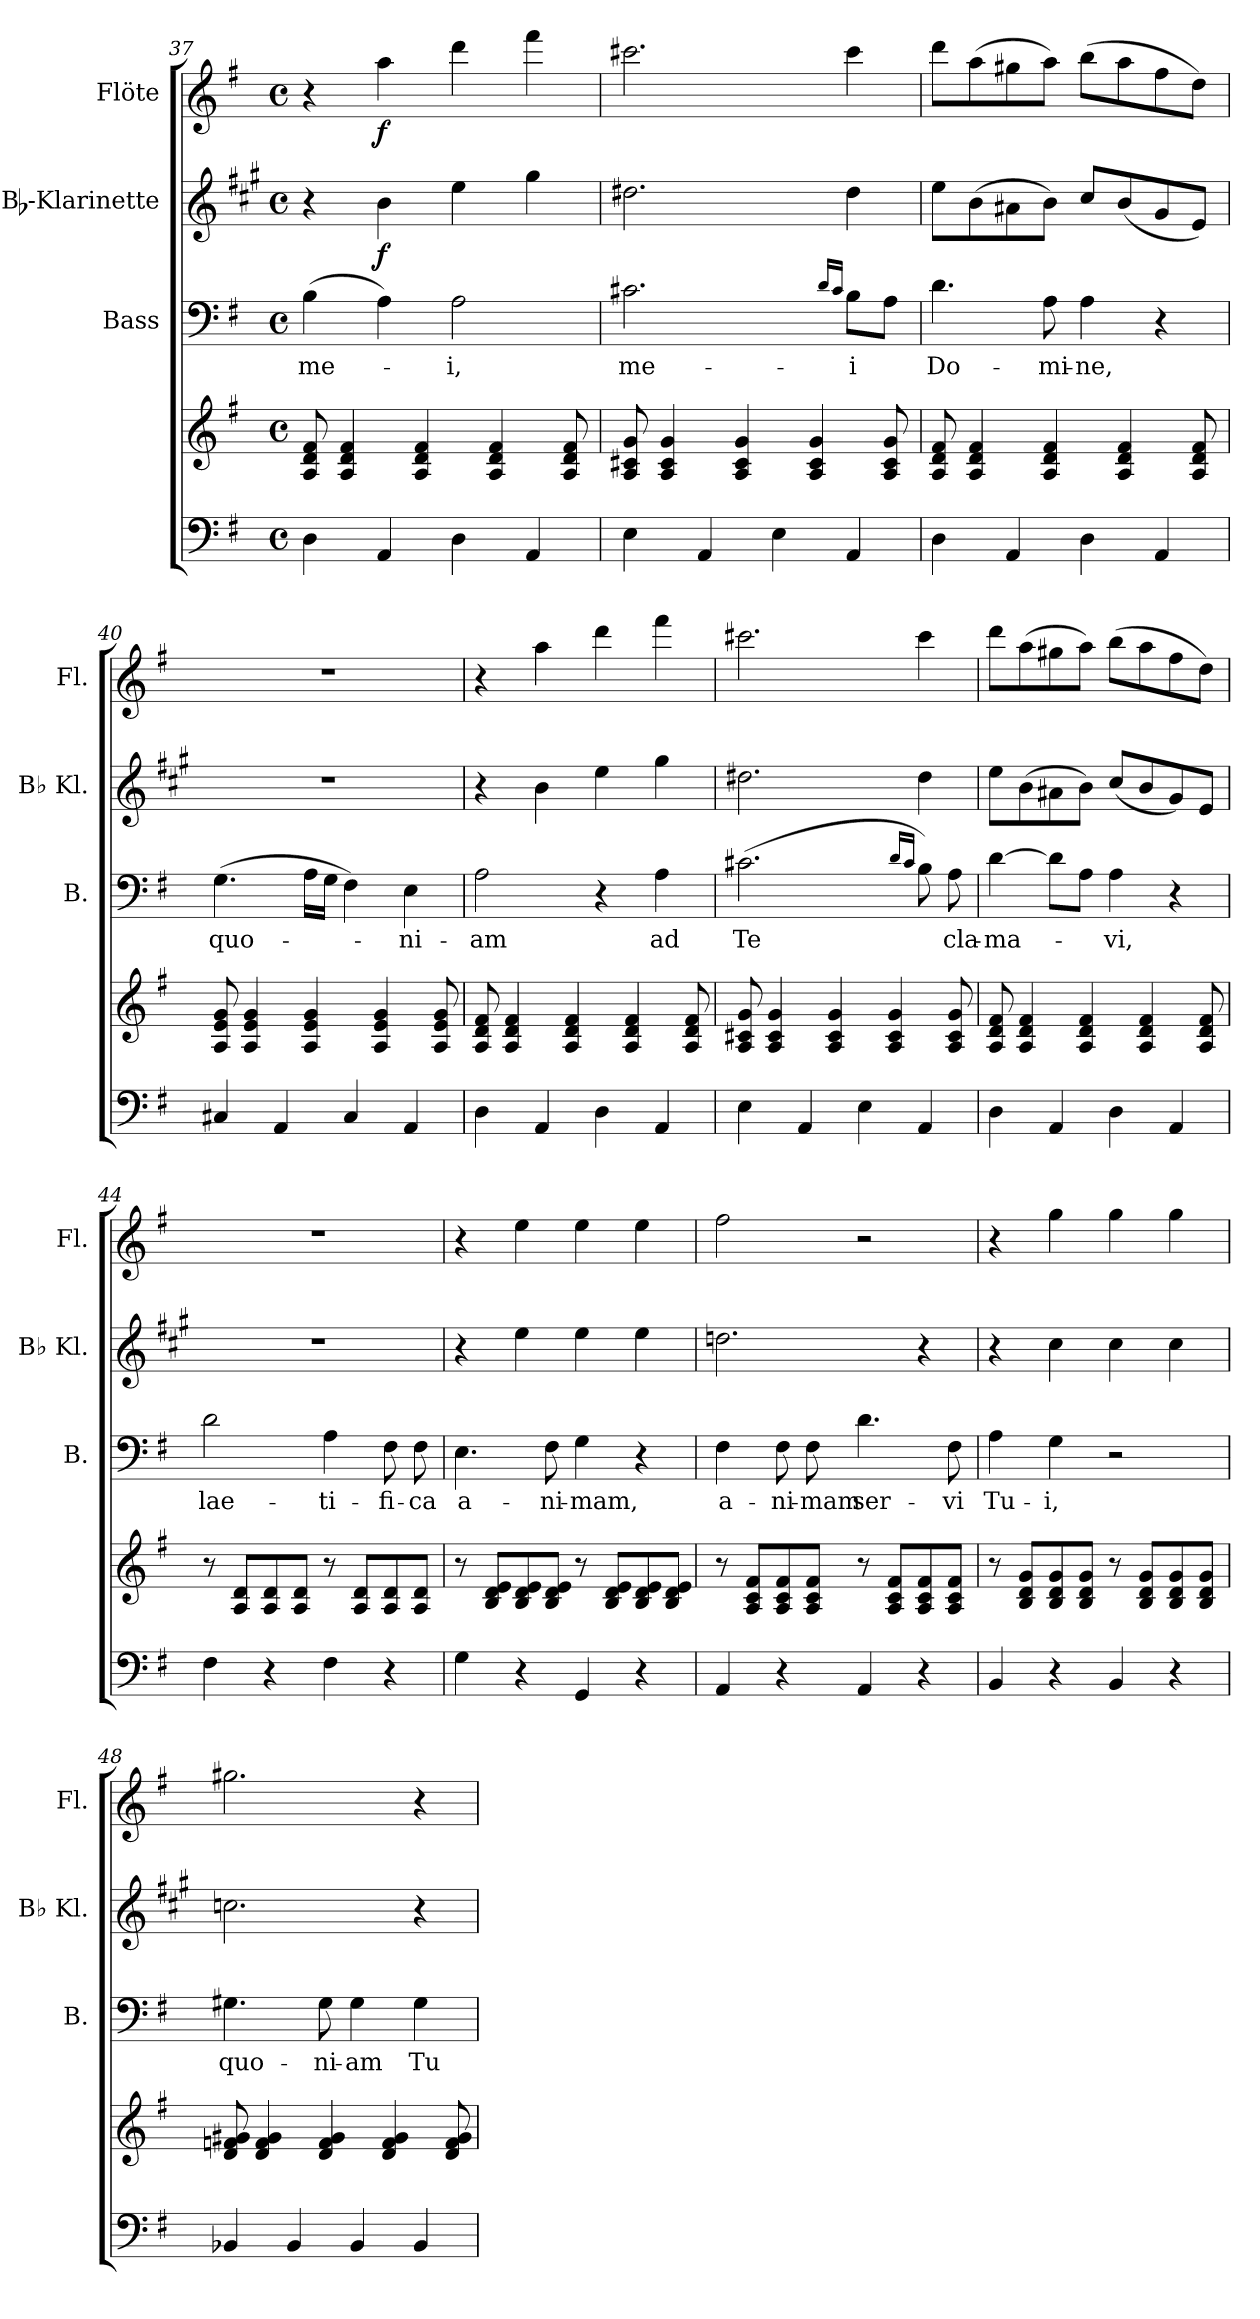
**kern	**kern	**kern	**text	**kern	**dynam	**kern	**dynam
*part4	*part4	*part3	*part3	*part2	*part2	*part1	*part1
*staff5	*staff4	*staff3	*staff3	*staff2	*staff2	*staff1	*staff1
*	*	*I"Bass	*	*I"Bb-Klarinette	*	*I"Flöte	*
*	*	*I'B.	*	*I'Bb Kl.	*	*I'Fl.	*
*clefF4	*clefG2	*clefF4	*	*clefG2	*	*clefG2	*
*	*	*	*	*ITrd1c2	*	*	*
*k[f#]	*k[f#]	*k[f#]	*	*k[f#]	*	*k[f#]	*
*G:	*G:	*G:	*	*G:	*	*G:	*
*M4/4	*M4/4	*M4/4	*	*M4/4	*	*M4/4	*
*met(c)	*met(c)	*met(c)	*	*met(c)	*	*met(c)	*
=37	=37	=37	=37	=37	=37	=37	=37
!	!	!	!LO:LY:b	!	!	!	!
4D\	8A/ 8d/ 8f#/	(>4B\	me-	4r	.	4r	.
.	4A/ 4d/ 4f#/	.	.	.	.	.	.
!	!	!	!	!	!LO:DY:b	!	!LO:DY:b
4AA/	.	4A\)	.	4a\	f	4aa\	f
.	4A/ 4d/ 4f#/	.	.	.	.	.	.
!	!	!	!LO:LY:b	!	!	!	!
4D\	.	2A\	-i,	4dd\	.	4ddd\	.
.	4A/ 4d/ 4f#/	.	.	.	.	.	.
4AA/	.	.	.	4ff#\	.	4fff#\	.
.	8A/ 8d/ 8f#/	.	.	.	.	.	.
=38	=38	=38	=38	=38	=38	=38	=38
!	!	!	!LO:LY:b	!	!	!	!
4E\	8A/ 8c#X/ 8g/	2.c#X\	me-	2.cc#X\	.	2.ccc#X\	.
.	4A/ 4c#/ 4g/	.	.	.	.	.	.
4AA/	.	.	.	.	.	.	.
.	4A/ 4c#/ 4g/	.	.	.	.	.	.
4E\	.	.	.	.	.	.	.
.	4A/ 4c#/ 4g/	.	.	.	.	.	.
.	.	16qd/LL	.	.	.	.	.
.	.	16qc#/JJ	.	.	.	.	.
!	!	!	!LO:LY:b	!	!	!	!
4AA/	.	8B\L	-i	4cc#\	.	4ccc#\	.
.	8A/ 8c#/ 8g/	8A\J	.	.	.	.	.
!!LO:PB:g=z
=39	=39	=39	=39	=39	=39	=39	=39
!	!	!	!LO:LY:b	!	!	!	!
4D\	8A/ 8d/ 8f#/	4.d\	Do-	8dd\L	.	8ddd\L	.
.	4A/ 4d/ 4f#/	.	.	(>8a\	.	(>8aa\	.
4AA/	.	.	.	8g#X\	.	8gg#X\	.
!	!	!	!LO:LY:b	!	!	!	!
.	4A/ 4d/ 4f#/	8A\	-mi-	8a\J)	.	8aa\J)	.
!	!	!	!LO:LY:b	!	!	!	!
4D\	.	4A\	-ne,	8b/L	.	(>8bb\L	.
.	4A/ 4d/ 4f#/	.	.	(<8a/	.	8aa\	.
4AA/	.	4r	.	8f#/	.	8ff#\	.
.	8A/ 8d/ 8f#/	.	.	8d/J)	.	8dd\J)	.
=40	=40	=40	=40	=40	=40	=40	=40
!	!	!	!LO:LY:b	!	!	!	!
4C#X/	8A/ 8e/ 8g/	(>4.G\	quo-	1r	.	1r	.
.	4A/ 4e/ 4g/	.	.	.	.	.	.
4AA/	.	.	.	.	.	.	.
.	4A/ 4e/ 4g/	16A\LL	.	.	.	.	.
.	.	16G\JJ	.	.	.	.	.
4C#/	.	4F#\)	.	.	.	.	.
.	4A/ 4e/ 4g/	.	.	.	.	.	.
!	!	!	!LO:LY:b	!	!	!	!
4AA/	.	4E\	-ni-	.	.	.	.
.	8A/ 8e/ 8g/	.	.	.	.	.	.
=41	=41	=41	=41	=41	=41	=41	=41
!	!	!	!LO:LY:b	!	!	!	!
4D\	8A/ 8d/ 8f#/	2A\	-am	4r	.	4r	.
.	4A/ 4d/ 4f#/	.	.	.	.	.	.
4AA/	.	.	.	4a\	.	4aa\	.
.	4A/ 4d/ 4f#/	.	.	.	.	.	.
4D\	.	4r	.	4dd\	.	4ddd\	.
.	4A/ 4d/ 4f#/	.	.	.	.	.	.
!	!	!	!LO:LY:b	!	!	!	!
4AA/	.	4A\	ad	4ff#\	.	4fff#\	.
.	8A/ 8d/ 8f#/	.	.	.	.	.	.
=42	=42	=42	=42	=42	=42	=42	=42
!	!	!	!LO:LY:b	!	!	!	!
4E\	8A/ 8c#X/ 8g/	(>2.c#X\	Te	2.cc#X\	.	2.ccc#X\	.
.	4A/ 4c#/ 4g/	.	.	.	.	.	.
4AA/	.	.	.	.	.	.	.
.	4A/ 4c#/ 4g/	.	.	.	.	.	.
4E\	.	.	.	.	.	.	.
.	4A/ 4c#/ 4g/	.	.	.	.	.	.
.	.	16qd/LL	.	.	.	.	.
.	.	16qc#/JJ	.	.	.	.	.
4AA/	.	8B\)	.	4cc#\	.	4ccc#\	.
!	!	!	!LO:LY:b	!	!	!	!
.	8A/ 8c#/ 8g/	8A\	cla-	.	.	.	.
!!LO:LB:g=z
=43	=43	=43	=43	=43	=43	=43	=43
!	!	!	!LO:LY:b	!	!	!	!
4D\	8A/ 8d/ 8f#/	[4d\	-ma-	8dd\L	.	8ddd\L	.
.	4A/ 4d/ 4f#/	.	.	(>8a\	.	(>8aa\	.
4AA/	.	8d\L]	.	8g#X\	.	8gg#X\	.
.	4A/ 4d/ 4f#/	8A\J	.	8a\J)	.	8aa\J)	.
!	!	!	!LO:LY:b	!	!	!	!
4D\	.	4A\	-vi,	(<8b/L	.	(>8bb\L	.
.	4A/ 4d/ 4f#/	.	.	8a/	.	8aa\	.
4AA/	.	4r	.	8f#/)	.	8ff#\	.
.	8A/ 8d/ 8f#/	.	.	8d/J	.	8dd\J)	.
=44	=44	=44	=44	=44	=44	=44	=44
!	!	!	!LO:LY:b	!	!	!	!
4F#\	8r	2d\	lae-	1r	.	1r	.
.	8A/ 8d/L	.	.	.	.	.	.
4r	8A/ 8d/	.	.	.	.	.	.
.	8A/ 8d/J	.	.	.	.	.	.
!	!	!	!LO:LY:b	!	!	!	!
4F#\	8r	4A\	-ti-	.	.	.	.
.	8A/ 8d/L	.	.	.	.	.	.
!	!	!	!LO:LY:b	!	!	!	!
4r	8A/ 8d/	8F#\	-fi-	.	.	.	.
!	!	!	!LO:LY:b	!	!	!	!
.	8A/ 8d/J	8F#\	-ca	.	.	.	.
=45	=45	=45	=45	=45	=45	=45	=45
!	!	!	!LO:LY:b	!	!	!	!
4G\	8r	4.E\	a-	4r	.	4r	.
.	8B/ 8d/ 8e/L	.	.	.	.	.	.
4r	8B/ 8d/ 8e/	.	.	4dd\	.	4ee\	.
!	!	!	!LO:LY:b	!	!	!	!
.	8B/ 8d/ 8e/J	8F#\	-ni-	.	.	.	.
!	!	!	!LO:LY:b	!	!	!	!
4GG/	8r	4G\	-mam,	4dd\	.	4ee\	.
.	8B/ 8d/ 8e/L	.	.	.	.	.	.
4r	8B/ 8d/ 8e/	4r	.	4dd\	.	4ee\	.
.	8B/ 8d/ 8e/J	.	.	.	.	.	.
!!LO:PB:g=z
=46	=46	=46	=46	=46	=46	=46	=46
!	!	!	!LO:LY:b	!	!	!	!
4AA/	8r	4F#\	a-	2.ccn\	.	2ff#\	.
.	8A/ 8c/ 8f#/L	.	.	.	.	.	.
!	!	!	!LO:LY:b	!	!	!	!
4r	8A/ 8c/ 8f#/	8F#\	-ni-	.	.	.	.
!	!	!	!LO:LY:b	!	!	!	!
.	8A/ 8c/ 8f#/J	8F#\	-mam	.	.	.	.
!	!	!	!LO:LY:b	!	!	!	!
4AA/	8r	4.d\	ser-	.	.	2r	.
.	8A/ 8c/ 8f#/L	.	.	.	.	.	.
4r	8A/ 8c/ 8f#/	.	.	4r	.	.	.
!	!	!	!LO:LY:b	!	!	!	!
.	8A/ 8c/ 8f#/J	8F#\	-vi	.	.	.	.
=47	=47	=47	=47	=47	=47	=47	=47
!	!	!	!LO:LY:b	!	!	!	!
4BB/	8r	4A\	Tu-	4r	.	4r	.
.	8B/ 8d/ 8g/L	.	.	.	.	.	.
!	!	!	!LO:LY:b	!	!	!	!
4r	8B/ 8d/ 8g/	4G\	-i,	4b\	.	4gg\	.
.	8B/ 8d/ 8g/J	.	.	.	.	.	.
4BB/	8r	2r	.	4b\	.	4gg\	.
.	8B/ 8d/ 8g/L	.	.	.	.	.	.
4r	8B/ 8d/ 8g/	.	.	4b\	.	4gg\	.
.	8B/ 8d/ 8g/J	.	.	.	.	.	.
=48	=48	=48	=48	=48	=48	=48	=48
!	!	!	!LO:LY:b	!	!	!	!
4BB-X/	8d/ 8fn/ 8g#X/	4.G#X\	quo-	2.b-X\	.	2.gg#X\	.
.	4d/ 4f/ 4g#/	.	.	.	.	.	.
4BB-/	.	.	.	.	.	.	.
!	!	!	!LO:LY:b	!	!	!	!
.	4d/ 4f/ 4g#/	8G#\	-ni-	.	.	.	.
!	!	!	!LO:LY:b	!	!	!	!
4BB-/	.	4G#\	-am	.	.	.	.
.	4d/ 4f/ 4g#/	.	.	.	.	.	.
!	!	!	!LO:LY:b	!	!	!	!
4BB-/	.	4G#\	Tu	4r	.	4r	.
.	8d/ 8f/ 8g#/	.	.	.	.	.	.
=	=	=	=	=	=	=	=
*-	*-	*-	*-	*-	*-	*-	*-
